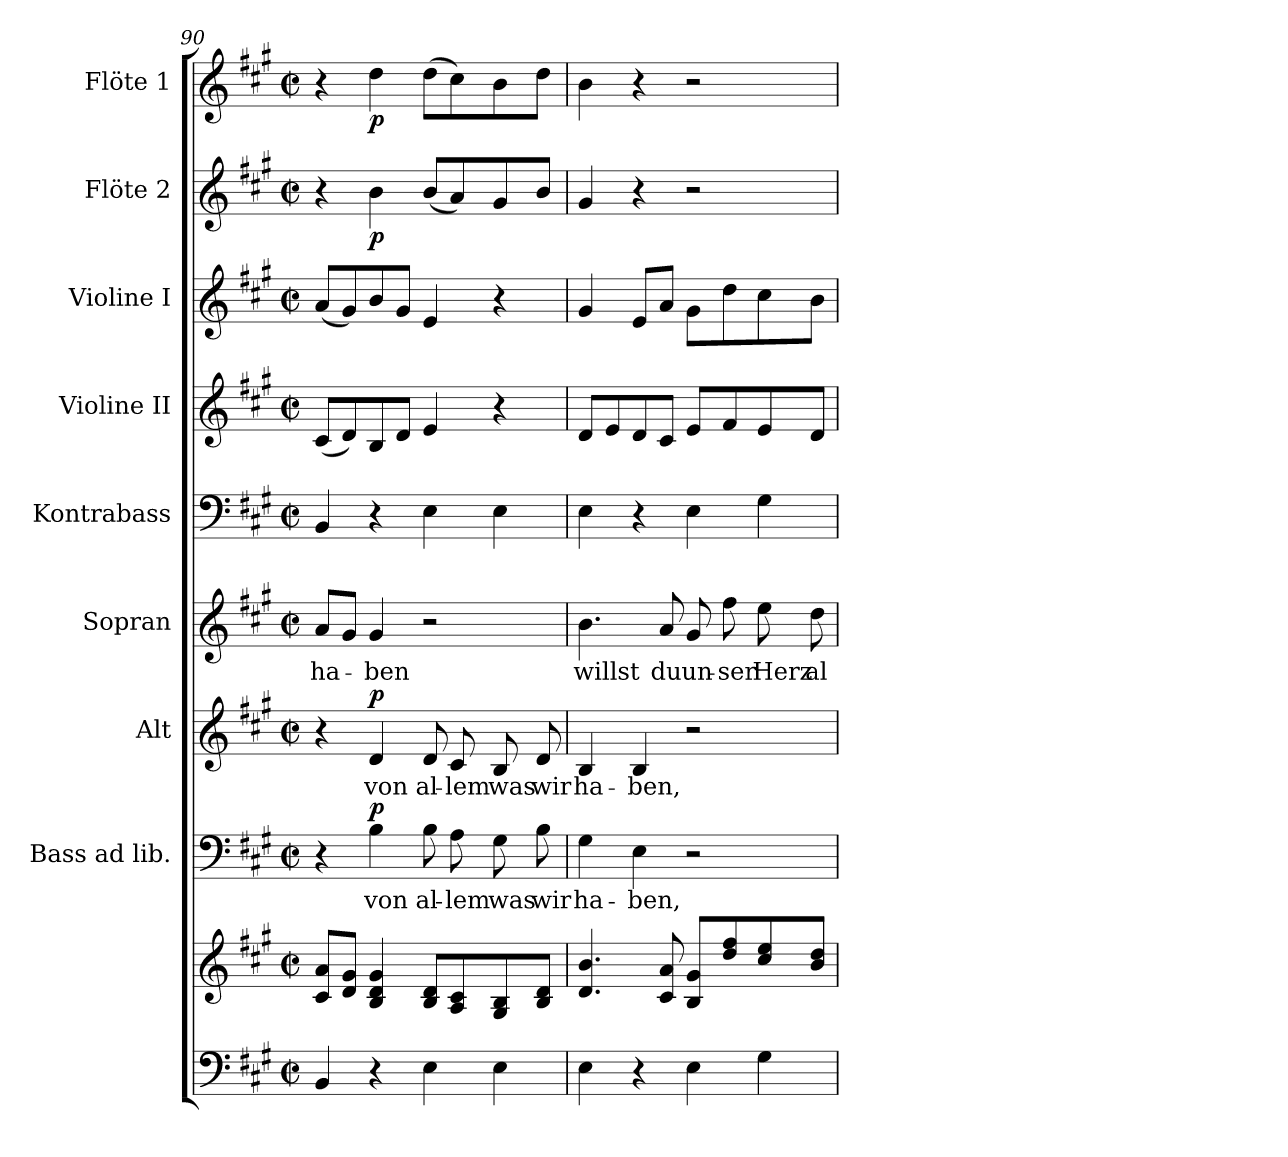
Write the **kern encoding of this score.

**kern	**kern	**kern	**text	**dynam	**kern	**text	**dynam	**kern	**text	**kern	**kern	**kern	**kern	**dynam	**kern	**dynam
*part9	*part9	*part8	*part8	*part8	*part7	*part7	*part7	*part6	*part6	*part5	*part4	*part3	*part2	*part2	*part1	*part1
*staff10	*staff9	*staff8	*staff8	*staff8	*staff7	*staff7	*staff7	*staff6	*staff6	*staff5	*staff4	*staff3	*staff2	*staff2	*staff1	*staff1
*	*	*I"Bass ad lib.	*	*	*I"Alt	*	*	*I"Sopran	*	*I"Kontrabass	*I"Violine II	*I"Violine I	*I"Flöte 2	*	*I"Flöte 1	*
*	*	*I'B.	*	*	*I'A.	*	*	*I'S.	*	*I'Kb.	*I'Vl. II	*I'Vl. I	*I'Fl. 2	*	*I'Fl. 1	*
!!LO:PB:g=z
*clefF4	*clefG2	*clefF4	*	*	*clefG2	*	*	*clefG2	*	*clefF4	*clefG2	*clefG2	*clefG2	*	*clefG2	*
*	*	*	*	*	*	*	*	*	*	*ITrd7c12	*	*	*	*	*	*
*k[f#c#g#]	*k[f#c#g#]	*k[f#c#g#]	*	*	*k[f#c#g#]	*	*	*k[f#c#g#]	*	*k[f#c#g#]	*k[f#c#g#]	*k[f#c#g#]	*k[f#c#g#]	*	*k[f#c#g#]	*
*A:	*A:	*A:	*	*	*A:	*	*	*A:	*	*A:	*A:	*A:	*A:	*	*A:	*
*M2/2	*M2/2	*M2/2	*	*	*M2/2	*	*	*M2/2	*	*M2/2	*M2/2	*M2/2	*M2/2	*	*M2/2	*
*met(c|)	*met(c|)	*met(c|)	*	*	*met(c|)	*	*	*met(c|)	*	*met(c|)	*met(c|)	*met(c|)	*met(c|)	*	*met(c|)	*
=90	=90	=90	=90	=90	=90	=90	=90	=90	=90	=90	=90	=90	=90	=90	=90	=90
!	!	!	!	!	!	!	!	!	!LO:LY:b	!	!	!	!	!	!	!
4BB/	8c#/ 8a/L	4r	.	.	4r	.	.	8a/L	ha-	4BBB/	(<8c#/L	(<8a/L	4r	.	4r	.
.	8d/ 8g#/J	.	.	.	.	.	.	8g#/J	.	.	8d/)	8g#/)	.	.	.	.
!	!	!	!LO:LY:b	!LO:DY:a	!	!LO:LY:b	!LO:DY:a	!	!LO:LY:b	!	!	!	!	!LO:DY:b	!	!LO:DY:b
4r	4B/ 4d/ 4g#/	4B\	von	p	4d/	von	p	4g#/	-ben	4r	8B/	8b/	4b\	p	4dd\	p
.	.	.	.	.	.	.	.	.	.	.	8d/J	8g#/J	.	.	.	.
!	!	!	!LO:LY:b	!	!	!LO:LY:b	!	!	!	!	!	!	!	!	!	!
4E\	8B/ 8d/L	8B\	al-	.	8d/	al-	.	2r	.	4EE\	4e/	4e/	(<8b/L	.	(>8dd\L	.
!	!	!	!LO:LY:b	!	!	!LO:LY:b	!	!	!	!	!	!	!	!	!	!
.	8A/ 8c#/	8A\	-lem	.	8c#/	-lem	.	.	.	.	.	.	8a/)	.	8cc#\)	.
!	!	!	!LO:LY:b	!	!	!LO:LY:b	!	!	!	!	!	!	!	!	!	!
4E\	8G#/ 8B/	8G#\	was	.	8B/	was	.	.	.	4EE\	4r	4r	8g#/	.	8b\	.
!	!	!	!LO:LY:b	!	!	!LO:LY:b	!	!	!	!	!	!	!	!	!	!
.	8B/ 8d/J	8B\	wir	.	8d/	wir	.	.	.	.	.	.	8b/J	.	8dd\J	.
=91	=91	=91	=91	=91	=91	=91	=91	=91	=91	=91	=91	=91	=91	=91	=91	=91
!	!	!	!LO:LY:b	!	!	!LO:LY:b	!	!	!LO:LY:b	!	!	!	!	!	!	!
4E\	4.d/ 4.b/	4G#\	ha-	.	4B/	ha-	.	4.b\	willst	4EE\	8d/L	4g#/	4g#/	.	4b\	.
.	.	.	.	.	.	.	.	.	.	.	8e/	.	.	.	.	.
!	!	!	!LO:LY:b	!	!	!LO:LY:b	!	!	!	!	!	!	!	!	!	!
4r	.	4E\	-ben,	.	4B/	-ben,	.	.	.	4r	8d/	8e/L	4r	.	4r	.
!	!	!	!	!	!	!	!	!	!LO:LY:b	!	!	!	!	!	!	!
.	8c#/ 8a/	.	.	.	.	.	.	8a/	du	.	8c#/J	8a/J	.	.	.	.
!	!	!	!	!	!	!	!	!	!LO:LY:b	!	!	!	!	!	!	!
4E\	8B/ 8g#/L	2r	.	.	2r	.	.	8g#/	un-	4EE\	8e/L	8g#\L	2r	.	2r	.
!	!	!	!	!	!	!	!	!	!LO:LY:b	!	!	!	!	!	!	!
.	8dd/ 8ff#/	.	.	.	.	.	.	8ff#\	-ser	.	8f#/	8dd\	.	.	.	.
!	!	!	!	!	!	!	!	!	!LO:LY:b	!	!	!	!	!	!	!
4G#\	8cc#/ 8ee/	.	.	.	.	.	.	8ee\	Herz	4GG#\	8e/	8cc#\	.	.	.	.
!	!	!	!	!	!	!	!	!	!LO:LY:b	!	!	!	!	!	!	!
.	8b/ 8dd/J	.	.	.	.	.	.	8dd\	al-	.	8d/J	8b\J	.	.	.	.
=	=	=	=	=	=	=	=	=	=	=	=	=	=	=	=	=
*-	*-	*-	*-	*-	*-	*-	*-	*-	*-	*-	*-	*-	*-	*-	*-	*-
